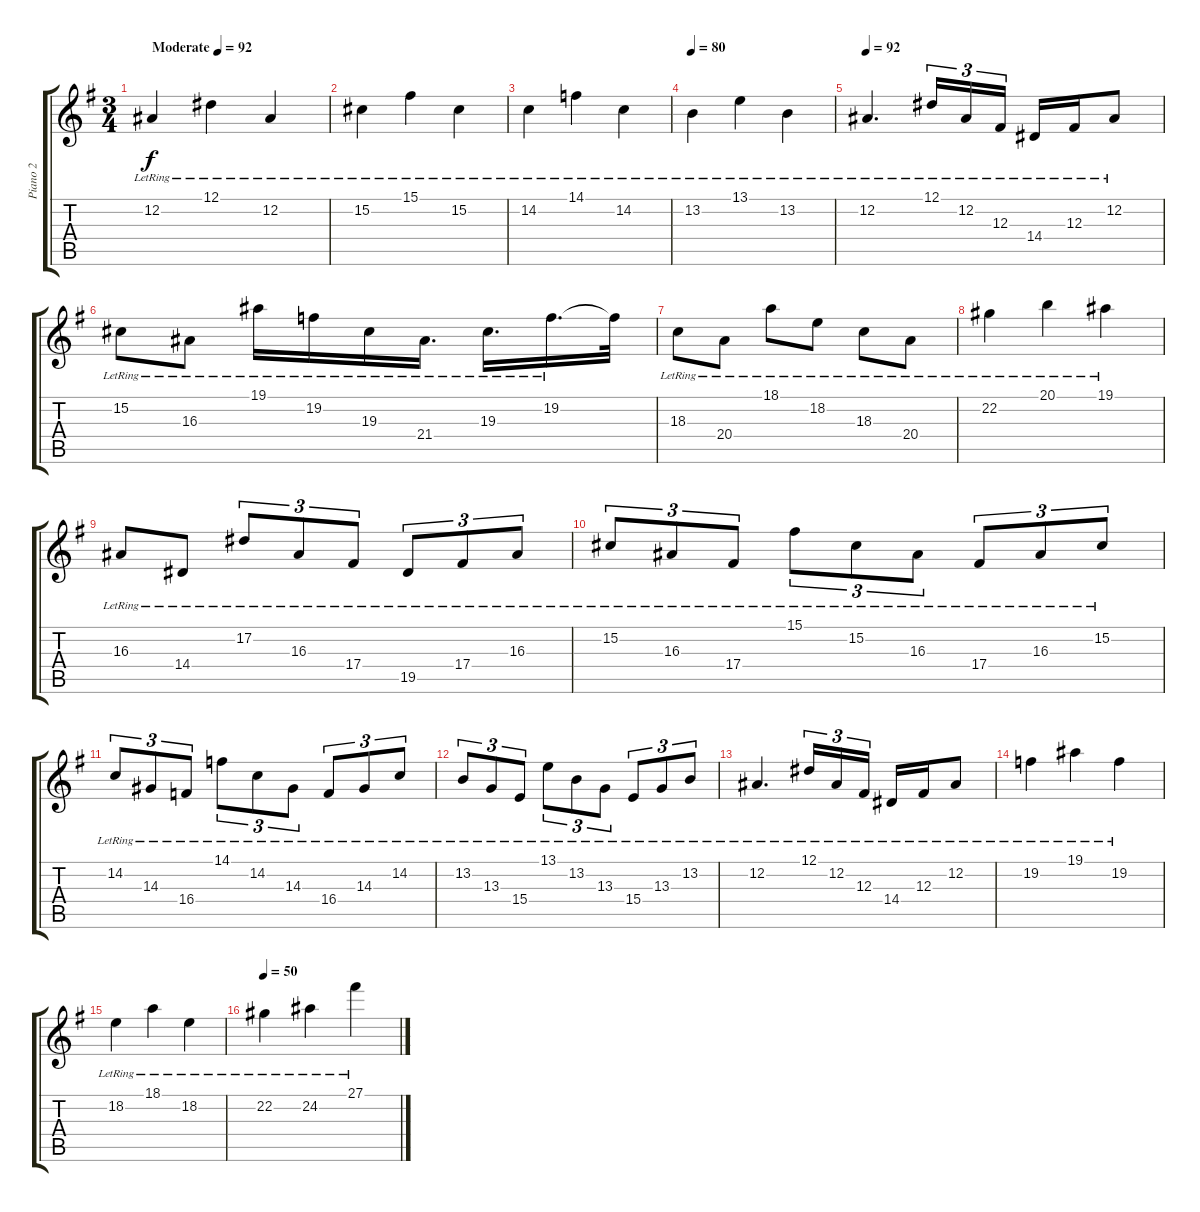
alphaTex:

\track ("Piano 2" "Piano 2") {instrument brightacousticpiano}
\staff {score tabs}
\tuning (Eb4 Bb3 Gb3 Db3 Ab2 Eb2) {hide}
\ts (3 4)
\tempo (92 "Moderate")
\clef g2
\ks g
12.2{lr}.4{dy f instrument brightacousticpiano} 12.1{lr}.4 12.2{lr}.4 |
15.2{lr}.4 15.1{lr}.4 15.2{lr}.4 |
14.2{lr}.4 14.1{lr}.4 14.2{lr}.4 |
\tempo 80
13.2{lr}.4 13.1{lr}.4 13.2{lr}.4 |
\tempo 92
12.2{lr}.4{d} 12.1{lr}.16{tu (3 2)} 12.2{lr}.16{tu (3 2)} 12.3{lr}.16{tu (3 2)} 14.4{lr}.16 12.3{lr}.16 12.2{lr}.8 |
15.2{lr}.8 16.3{lr}.8 19.1{lr}.16 19.2{lr}.16 19.3{lr}.16 21.4{lr}.16{d} 19.3{lr}.16{d} 19.2{lr}.16{d} 19.2{t}.32 |
18.3{lr}.8 20.4{lr}.8 18.1{lr}.8 18.2{lr}.8 18.3{lr}.8 20.4{lr}.8 |
22.2{lr}.4 20.1{lr}.4 19.1{lr}.4 |
16.3{lr}.8 14.4{lr}.8 17.2{lr}.8{tu (3 2)} 16.3{lr}.8{tu (3 2)} 17.4{lr}.8{tu (3 2)} 19.5{lr}.8{tu (3 2)} 17.4{lr}.8{tu (3 2)} 16.3{lr}.8{tu (3 2)} |
15.2{lr}.8{tu (3 2)} 16.3{lr}.8{tu (3 2)} 17.4{lr}.8{tu (3 2)} 15.1{lr}.8{tu (3 2)} 15.2{lr}.8{tu (3 2)} 16.3{lr}.8{tu (3 2)} 17.4{lr}.8{tu (3 2)} 16.3{lr}.8{tu (3 2)} 15.2{lr}.8{tu (3 2)} |
14.2{lr}.8{tu (3 2)} 14.3{lr}.8{tu (3 2)} 16.4{lr}.8{tu (3 2)} 14.1{lr}.8{tu (3 2)} 14.2{lr}.8{tu (3 2)} 14.3{lr}.8{tu (3 2)} 16.4{lr}.8{tu (3 2)} 14.3{lr}.8{tu (3 2)} 14.2{lr}.8{tu (3 2)} |
13.2{lr}.8{tu (3 2)} 13.3{lr}.8{tu (3 2)} 15.4{lr}.8{tu (3 2)} 13.1{lr}.8{tu (3 2)} 13.2{lr}.8{tu (3 2)} 13.3{lr}.8{tu (3 2)} 15.4{lr}.8{tu (3 2)} 13.3{lr}.8{tu (3 2)} 13.2{lr}.8{tu (3 2)} |
12.2{lr}.4{d} 12.1{lr}.16{tu (3 2)} 12.2{lr}.16{tu (3 2)} 12.3{lr}.16{tu (3 2)} 14.4{lr}.16 12.3{lr}.16 12.2{lr}.8 |
19.2{lr}.4 19.1{lr}.4 19.2{lr}.4 |
18.2{lr}.4 18.1{lr}.4 18.2{lr}.4 |
\tempo 50
22.2{lr}.4 24.2{lr}.4 27.1{lr}.4
